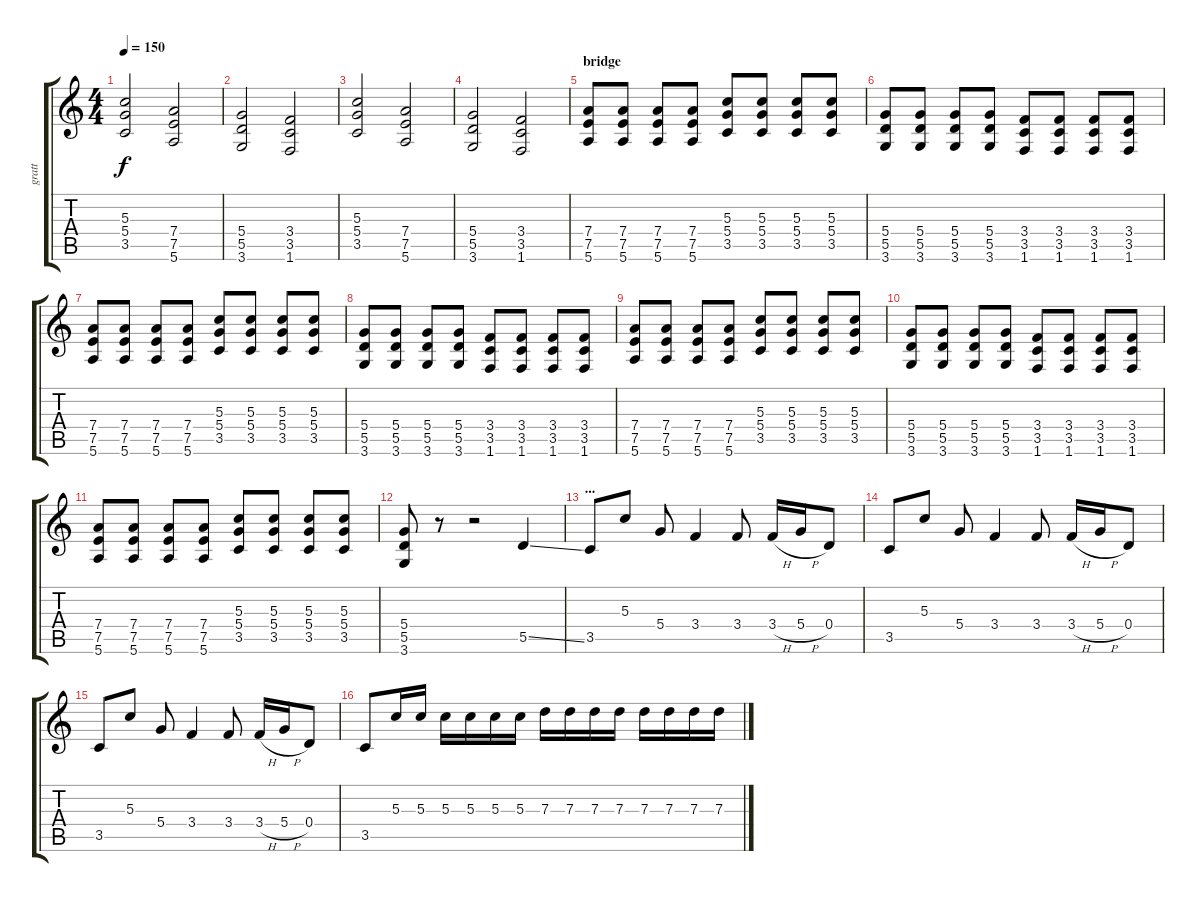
\track ("gratt" "gratt") {instrument distortionguitar}
\staff {score tabs}
\tuning (E4 B3 G3 D3 A2 E2) {hide}
\ts (4 4)
\tempo 150
\clef g2
\ks c
(5.3 5.4 3.5).2{dy f} (7.4 7.5 5.6).2 |
(5.4 5.5 3.6).2 (3.4 3.5 1.6).2 |
(5.3 5.4 3.5).2 (7.4 7.5 5.6).2 |
(5.4 5.5 3.6).2 (3.4 3.5 1.6).2 |
\section ("" "bridge")
(7.4 7.5 5.6).8 (7.4 7.5 5.6).8 (7.4 7.5 5.6).8 (7.4 7.5 5.6).8 (5.3 5.4 3.5).8 (5.3 5.4 3.5).8 (5.3 5.4 3.5).8 (5.3 5.4 3.5).8 |
(5.4 5.5 3.6).8 (5.4 5.5 3.6).8 (5.4 5.5 3.6).8 (5.4 5.5 3.6).8 (3.4 3.5 1.6).8 (3.4 3.5 1.6).8 (3.4 3.5 1.6).8 (3.4 3.5 1.6).8 |
(7.4 7.5 5.6).8 (7.4 7.5 5.6).8 (7.4 7.5 5.6).8 (7.4 7.5 5.6).8 (5.3 5.4 3.5).8 (5.3 5.4 3.5).8 (5.3 5.4 3.5).8 (5.3 5.4 3.5).8 |
(5.4 5.5 3.6).8 (5.4 5.5 3.6).8 (5.4 5.5 3.6).8 (5.4 5.5 3.6).8 (3.4 3.5 1.6).8 (3.4 3.5 1.6).8 (3.4 3.5 1.6).8 (3.4 3.5 1.6).8 |
(7.4 7.5 5.6).8 (7.4 7.5 5.6).8 (7.4 7.5 5.6).8 (7.4 7.5 5.6).8 (5.3 5.4 3.5).8 (5.3 5.4 3.5).8 (5.3 5.4 3.5).8 (5.3 5.4 3.5).8 |
(5.4 5.5 3.6).8 (5.4 5.5 3.6).8 (5.4 5.5 3.6).8 (5.4 5.5 3.6).8 (3.4 3.5 1.6).8 (3.4 3.5 1.6).8 (3.4 3.5 1.6).8 (3.4 3.5 1.6).8 |
(7.4 7.5 5.6).8 (7.4 7.5 5.6).8 (7.4 7.5 5.6).8 (7.4 7.5 5.6).8 (5.3 5.4 3.5).8 (5.3 5.4 3.5).8 (5.3 5.4 3.5).8 (5.3 5.4 3.5).8 |
(5.4 5.5 3.6).8 r.8 r.2 5.5{ss}.4 |
\section ("" "...")
3.5.8{instrument distortionguitar} 5.3.8 5.4.8 3.4.4 3.4.8 3.4{h}.16 5.4{h}.16 0.4.8 |
3.5.8 5.3.8 5.4.8 3.4.4 3.4.8 3.4{h}.16 5.4{h}.16 0.4.8 |
3.5.8 5.3.8 5.4.8 3.4.4 3.4.8 3.4{h}.16 5.4{h}.16 0.4.8 |
3.5.8 5.3.16 5.3.16 5.3.16 5.3.16 5.3.16 5.3.16 7.3.16 7.3.16 7.3.16 7.3.16 7.3.16 7.3.16 7.3.16 7.3.16
